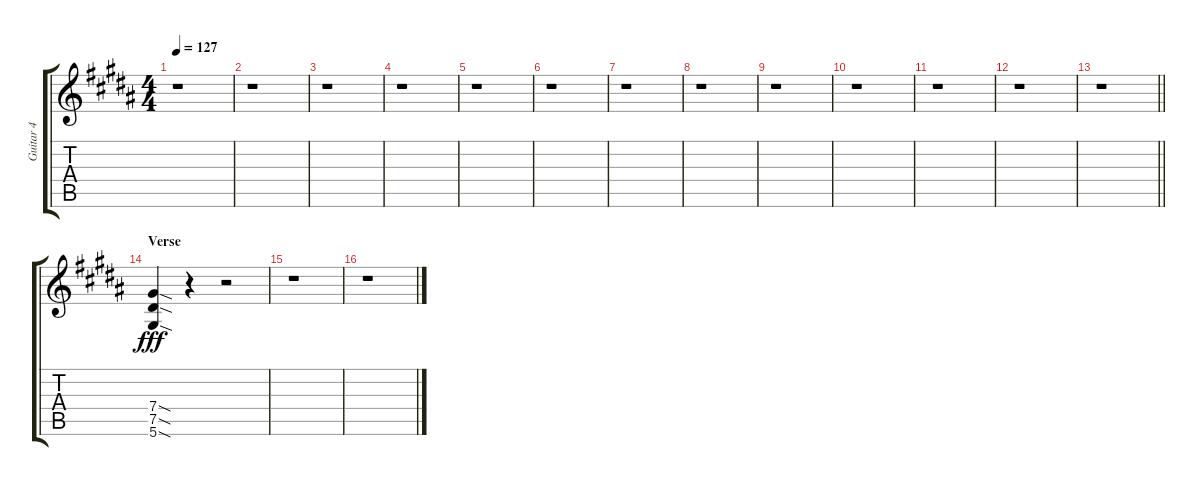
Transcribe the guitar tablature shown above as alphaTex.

\track ("Guitar 4" "Guitar 4") {instrument distortionguitar}
\staff {score tabs}
\tuning (Eb4 Bb3 Gb3 Db3 Ab2 Eb2) {hide}
\ts (4 4)
\tempo 127
\clef g2
\ks b
r.1{dy fff instrument distortionguitar} |
r.1 |
r.1 |
r.1 |
r.1 |
r.1 |
r.1 |
r.1 |
r.1 |
r.1 |
r.1 |
r.1 |
\barLineRight lightlight
r.1 |
\section ("" "Verse")
(7.4{sod} 7.5{sod} 5.6{sod}).4 r.4 r.2 |
r.1 |
r.1
